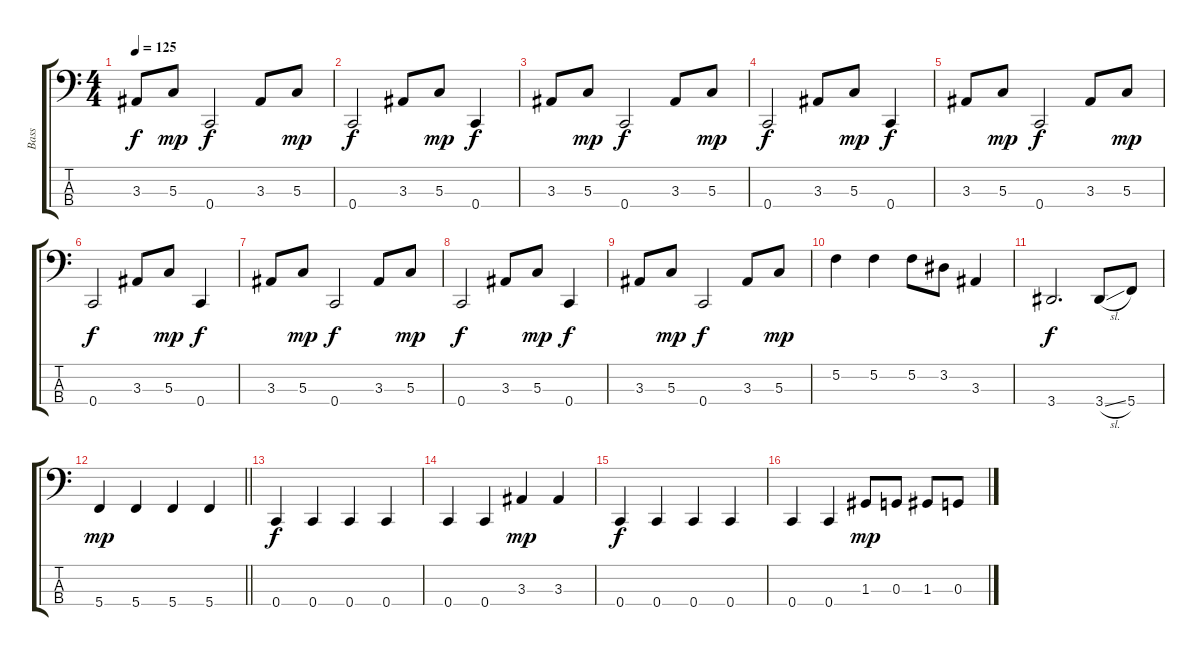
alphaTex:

\track ("Bass" "Bass") {instrument electricbassfinger}
\staff {score tabs}
\tuning (F2 C2 G1 C1) {hide}
\ts (4 4)
\tempo 125
\clef f4
\ks c
3.3.8{dy f} 5.3.8{dy mp} 0.4.2{dy f} 3.3.8 5.3.8{dy mp} |
0.4.2{dy f} 3.3.8 5.3.8{dy mp} 0.4.4{dy f} |
3.3.8 5.3.8{dy mp} 0.4.2{dy f} 3.3.8 5.3.8{dy mp} |
0.4.2{dy f} 3.3.8 5.3.8{dy mp} 0.4.4{dy f} |
3.3.8 5.3.8{dy mp} 0.4.2{dy f} 3.3.8 5.3.8{dy mp} |
0.4.2{dy f} 3.3.8 5.3.8{dy mp} 0.4.4{dy f} |
3.3.8 5.3.8{dy mp} 0.4.2{dy f} 3.3.8 5.3.8{dy mp} |
0.4.2{dy f} 3.3.8 5.3.8{dy mp} 0.4.4{dy f} |
3.3.8 5.3.8{dy mp} 0.4.2{dy f} 3.3.8 5.3.8{dy mp} |
5.2.4 5.2.4 5.2.8 3.2.8 3.3.4 |
3.4.2{d dy f} 3.4{sl}.8 5.4.8 |
\barLineRight lightlight
5.4.4{dy mp} 5.4.4 5.4.4 5.4.4 |
\section ("" "")
0.4.4{dy f} 0.4.4 0.4.4 0.4.4 |
0.4.4 0.4.4 3.3.4{dy mp} 3.3.4 |
0.4.4{dy f} 0.4.4 0.4.4 0.4.4 |
0.4.4 0.4.4 1.3.8{dy mp} 0.3.8 1.3.8 0.3.8
